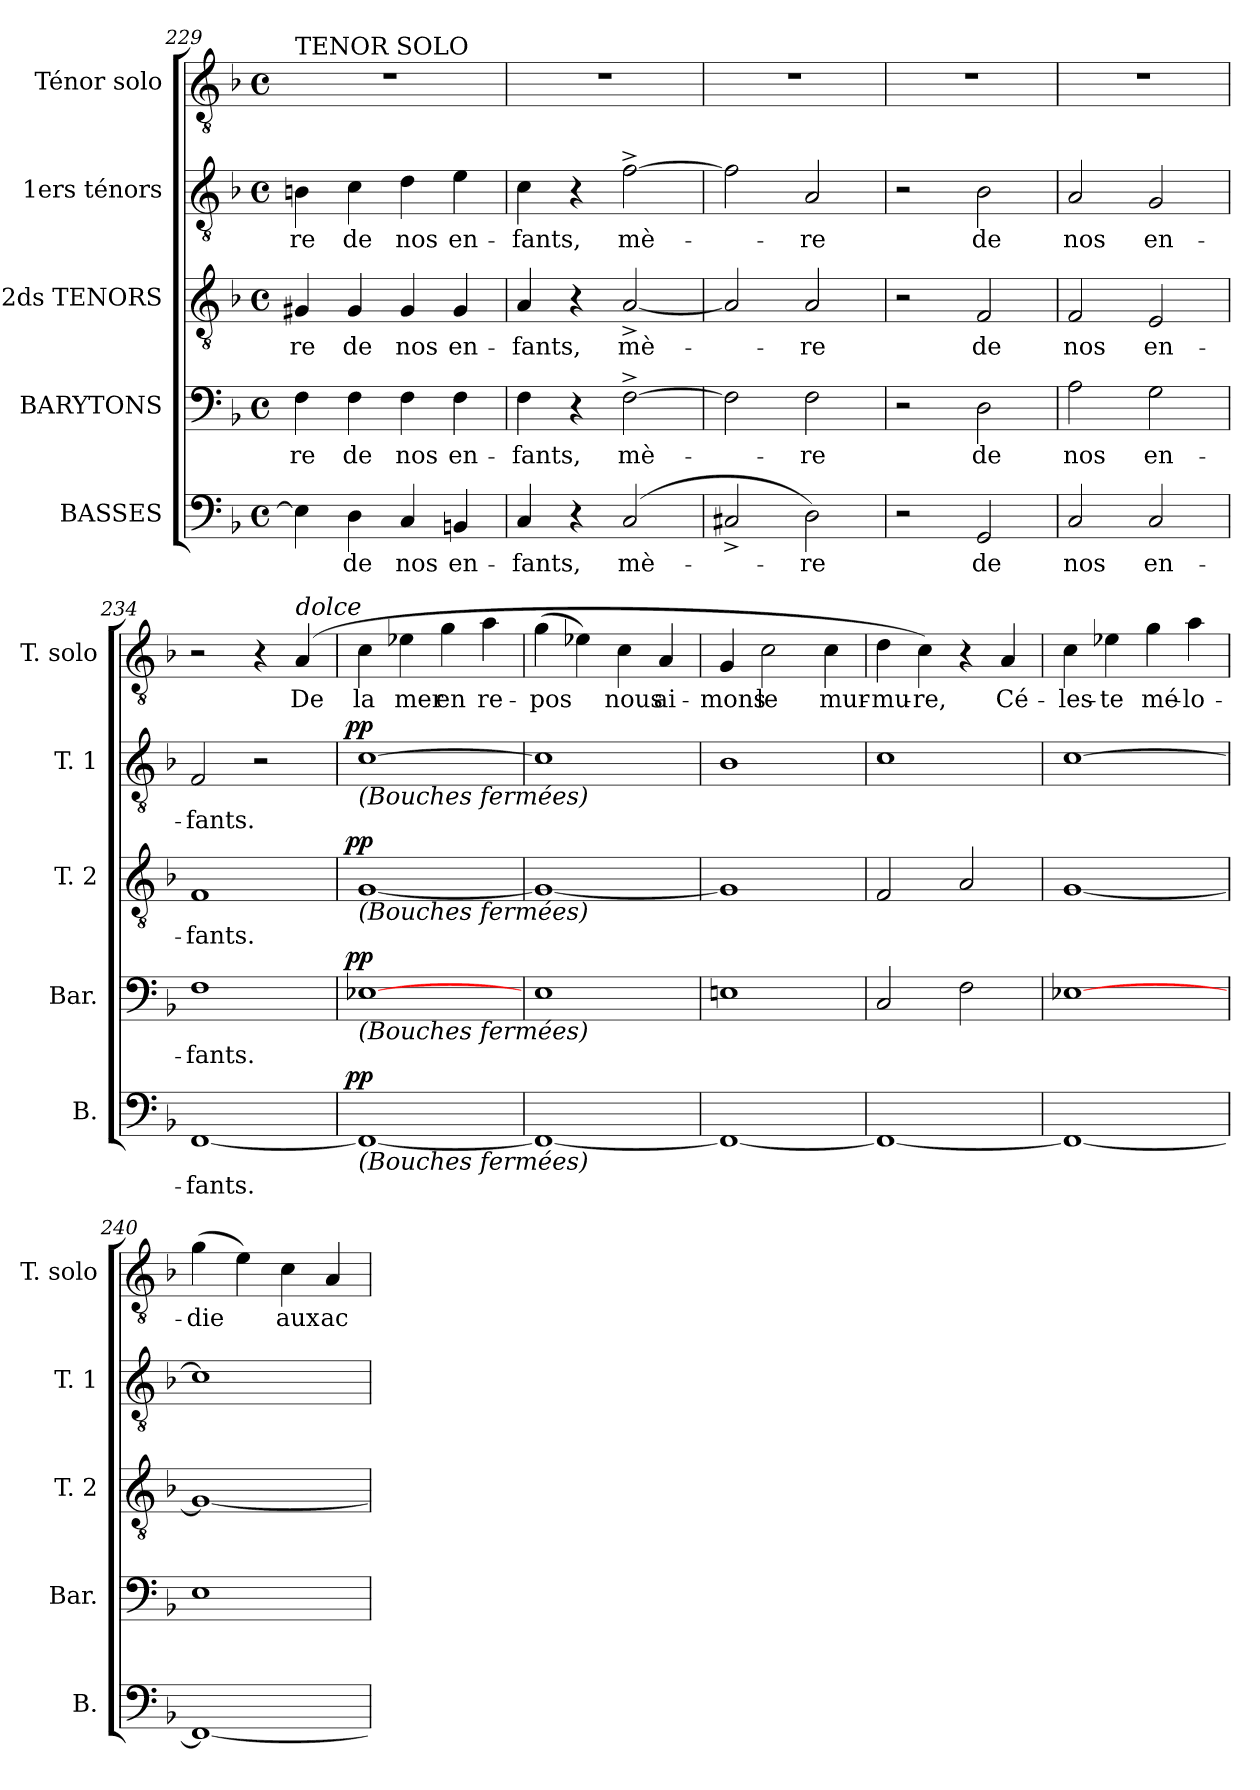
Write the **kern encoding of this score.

**kern	**text	**dynam	**kern	**text	**dynam	**kern	**text	**dynam	**kern	**text	**dynam	**kern	**text
*part5	*part5	*part5	*part4	*part4	*part4	*part3	*part3	*part3	*part2	*part2	*part2	*part1	*part1
*staff5	*staff5	*staff5	*staff4	*staff4	*staff4	*staff3	*staff3	*staff3	*staff2	*staff2	*staff2	*staff1	*staff1
*I"BASSES	*	*	*I"BARYTONS	*	*	*I"2ds TENORS	*	*	*I"1ers ténors	*	*	*I"Ténor solo	*
*I'B.	*	*	*I'Bar.	*	*	*I'T. 2	*	*	*I'T. 1	*	*	*I'T. solo	*
!!LO:LB:g=z
*clefF4	*	*	*clefF4	*	*	*clefGv2	*	*	*clefGv2	*	*	*clefGv2	*
*k[b-]	*	*	*k[b-]	*	*	*k[b-]	*	*	*k[b-]	*	*	*k[b-]	*
*F:	*	*	*F:	*	*	*F:	*	*	*F:	*	*	*F:	*
*M4/4	*	*	*M4/4	*	*	*M4/4	*	*	*M4/4	*	*	*M4/4	*
*met(c)	*	*	*met(c)	*	*	*met(c)	*	*	*met(c)	*	*	*met(c)	*
=229	=229	=229	=229	=229	=229	=229	=229	=229	=229	=229	=229	=229	=229
!	!	!	!	!	!	!	!	!	!	!	!	!LO:TX:a:t=TENOR SOLO	!
4E\]	.	.	4F\	-re	.	4G#X/	-re	.	4Bn\	-re	.	1r	.
4D\	de	.	4F\	de	.	4G#/	de	.	4c\	de	.	.	.
4C/	nos	.	4F\	nos	.	4G#/	nos	.	4d\	nos	.	.	.
4BBn/	en-	.	4F\	en-	.	4G#/	en-	.	4e\	en-	.	.	.
=230	=230	=230	=230	=230	=230	=230	=230	=230	=230	=230	=230	=230	=230
4C/	-fants,	.	4F\	-fants,	.	4A/	-fants,	.	4c\	-fants,	.	1r	.
4r	.	.	4r	.	.	4r	.	.	4r	.	.	.	.
(<2C/	mè-	.	[2F^>\	mè-	.	[2A^</	mè-	.	[2f^>\	mè-	.	.	.
=231	=231	=231	=231	=231	=231	=231	=231	=231	=231	=231	=231	=231	=231
2C#X^</	.	.	2F\]	.	.	2A/]	.	.	2f\]	.	.	1r	.
2D\)	-re	.	2F\	-re	.	2A/	-re	.	2A/	-re	.	.	.
=232	=232	=232	=232	=232	=232	=232	=232	=232	=232	=232	=232	=232	=232
2r	.	.	2r	.	.	2r	.	.	2r	.	.	1r	.
2GG/	de	.	2D\	de	.	2F/	de	.	2B-\	de	.	.	.
=233	=233	=233	=233	=233	=233	=233	=233	=233	=233	=233	=233	=233	=233
2C/	nos	.	2A\	nos	.	2F/	nos	.	2A/	nos	.	1r	.
2C/	en-	.	2G\	en-	.	2E/	en-	.	2G/	en-	.	.	.
=234	=234	=234	=234	=234	=234	=234	=234	=234	=234	=234	=234	=234	=234
[1FF	-fants.	.	1F	-fants.	.	1F	-fants.	.	2F/	-fants.	.	2r	.
.	.	.	.	.	.	.	.	.	2r	.	.	4r	.
!	!	!	!	!	!	!	!	!	!	!	!	!LO:TX:a:i:t=dolce	!
.	.	.	.	.	.	.	.	.	.	.	.	(>4A/	De
!!LO:PB:g=z
=235	=235	=235	=235	=235	=235	=235	=235	=235	=235	=235	=235	=235	=235
!	!	!	!	!	!	!	!	!	!LO:TX:b:i:t=(Bouches fermées)	!	!	!	!
!	!	!	!	!	!	!LO:TX:b:i:t=(Bouches fermées)	!	!	!	!	!	!	!
!	!	!	!LO:TX:b:i:t=(Bouches fermées)	!	!	!	!	!	!	!	!	!	!
!LO:TX:b:i:t=(Bouches fermées)	!	!	!	!	!	!	!	!	!	!	!	!	!
!	!	!LO:DY:a:cj	!	!	!LO:DY:a:cj	!	!	!LO:DY:a:cj	!	!	!LO:DY:a:cj	!	!
1FF_	.	pp	[1E-X	.	pp	[1G	.	pp	[1c	.	pp	4c\	la
.	.	.	.	.	.	.	.	.	.	.	.	4e-X\	mer
.	.	.	.	.	.	.	.	.	.	.	.	4g\	en
.	.	.	.	.	.	.	.	.	.	.	.	4a\	re-
=236	=236	=236	=236	=236	=236	=236	=236	=236	=236	=236	=236	=236	=236
1FF_	.	.	1E	.	.	1G_	.	.	1c]	.	.	(>4g\	-pos
.	.	.	.	.	.	.	.	.	.	.	.	4e-X\)	.
.	.	.	.	.	.	.	.	.	.	.	.	4c\	nous
.	.	.	.	.	.	.	.	.	.	.	.	4A/	ai-
=237	=237	=237	=237	=237	=237	=237	=237	=237	=237	=237	=237	=237	=237
1FF_	.	.	1En	.	.	1G]	.	.	1B-	.	.	4G/	-mons
.	.	.	.	.	.	.	.	.	.	.	.	2c\	le
.	.	.	.	.	.	.	.	.	.	.	.	4c\	mur-
=238	=238	=238	=238	=238	=238	=238	=238	=238	=238	=238	=238	=238	=238
1FF_	.	.	2C/	.	.	2F/	.	.	1c	.	.	4d\	-mu-
.	.	.	.	.	.	.	.	.	.	.	.	4c\)	-re,
.	.	.	2F\	.	.	2A/	.	.	.	.	.	4r	.
.	.	.	.	.	.	.	.	.	.	.	.	4A/	Cé-
=239	=239	=239	=239	=239	=239	=239	=239	=239	=239	=239	=239	=239	=239
1FF_	.	.	[1E-X	.	.	[1G	.	.	[1c	.	.	4c\	-les-
.	.	.	.	.	.	.	.	.	.	.	.	4e-X\	-te
.	.	.	.	.	.	.	.	.	.	.	.	4g\	mé-
.	.	.	.	.	.	.	.	.	.	.	.	4a\	-lo-
=240	=240	=240	=240	=240	=240	=240	=240	=240	=240	=240	=240	=240	=240
1FF_	.	.	1E	.	.	1G_	.	.	1c]	.	.	(>4g\	-die
.	.	.	.	.	.	.	.	.	.	.	.	4e\)	.
.	.	.	.	.	.	.	.	.	.	.	.	4c\	aux
.	.	.	.	.	.	.	.	.	.	.	.	4A/	ac-
=	=	=	=	=	=	=	=	=	=	=	=	=	=
*-	*-	*-	*-	*-	*-	*-	*-	*-	*-	*-	*-	*-	*-
